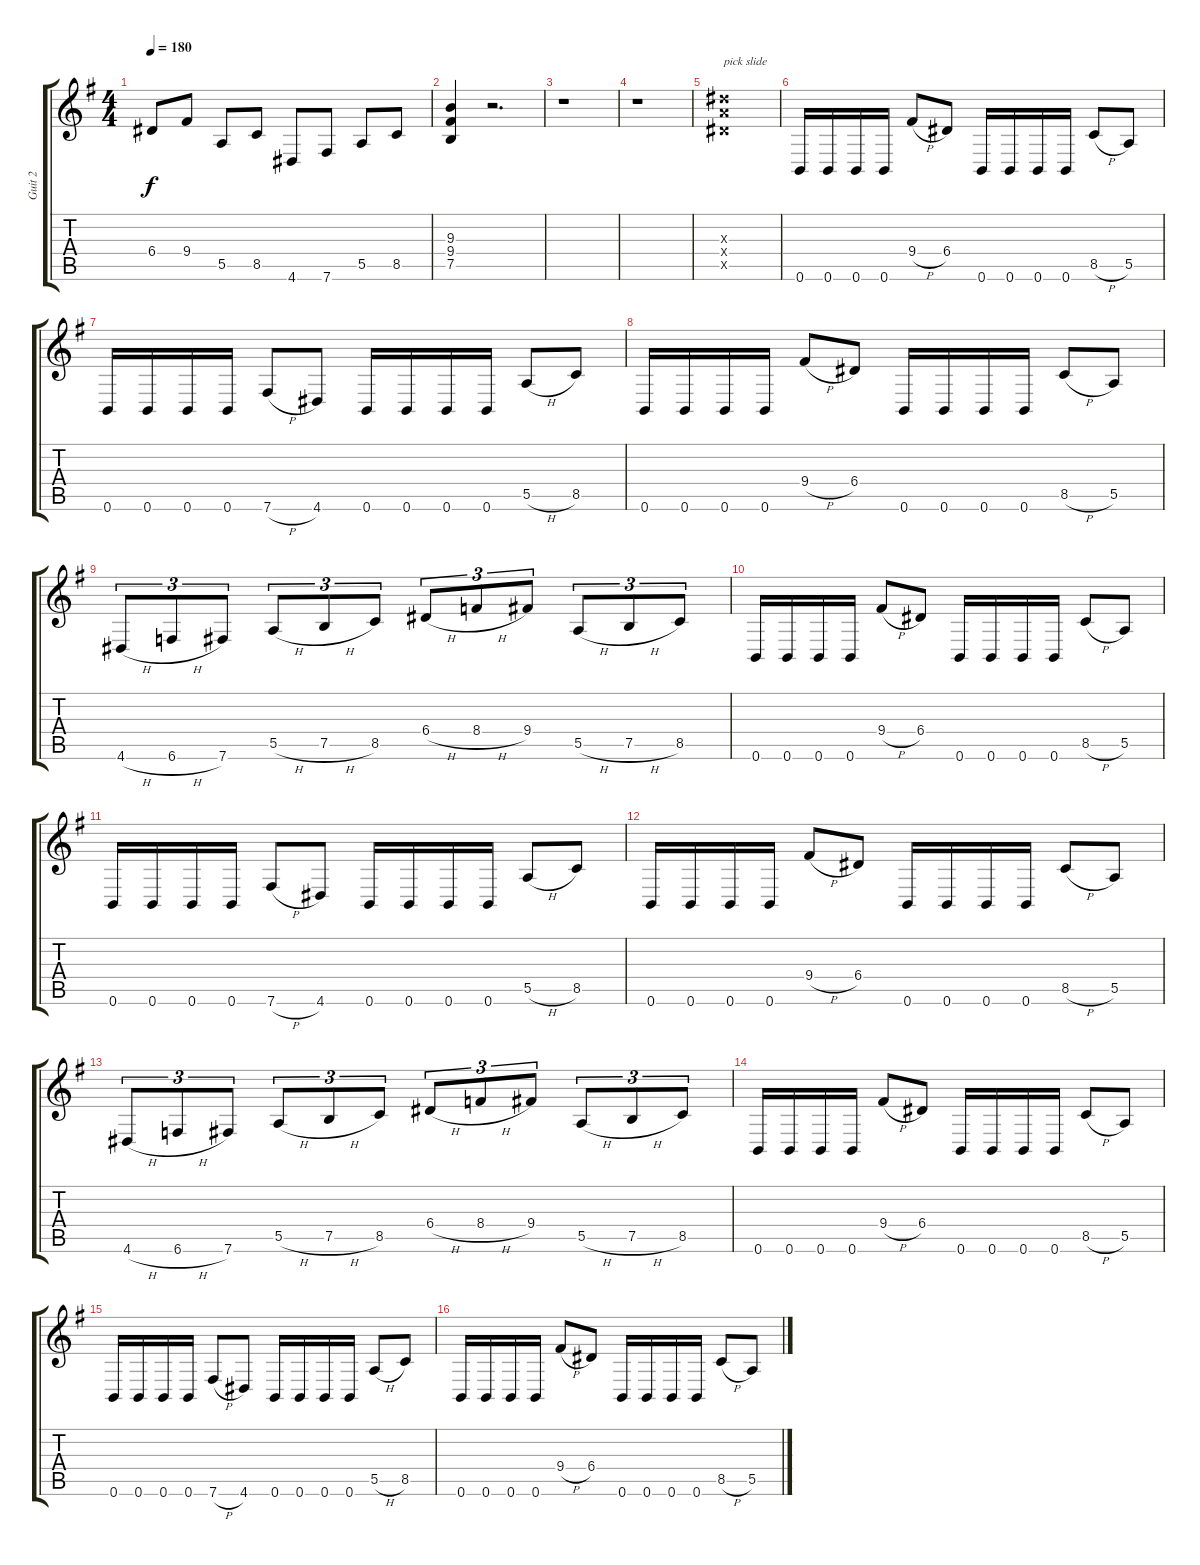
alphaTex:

\track ("Guit 2" "Guit 2") {instrument distortionguitar}
\staff {score tabs}
\tuning (B3 Gb3 D3 A2 E2 B1) {hide}
\ts (4 4)
\tempo 180
\clef g2
\ks g
6.4.8{dy f} 9.4.8 5.5.8 8.5.8 4.6.8 7.6.8 5.5.8 8.5.8 |
(9.3 9.4 7.5).4 r.2{d} |
r.1 |
r.1 |
(13.3{x} 12.4{x} 11.5{x}).1{txt "pick slide"} |
0.6.16 0.6.16 0.6.16 0.6.16 9.4{h}.8 6.4.8 0.6.16 0.6.16 0.6.16 0.6.16 8.5{h}.8 5.5.8 |
0.6.16 0.6.16 0.6.16 0.6.16 7.6{h}.8 4.6.8 0.6.16 0.6.16 0.6.16 0.6.16 5.5{h}.8 8.5.8 |
0.6.16 0.6.16 0.6.16 0.6.16 9.4{h}.8 6.4.8 0.6.16 0.6.16 0.6.16 0.6.16 8.5{h}.8 5.5.8 |
4.6{h}.8{tu (3 2)} 6.6{h}.8{tu (3 2)} 7.6.8{tu (3 2)} 5.5{h}.8{tu (3 2)} 7.5{h}.8{tu (3 2)} 8.5.8{tu (3 2)} 6.4{h}.8{tu (3 2)} 8.4{h}.8{tu (3 2)} 9.4.8{tu (3 2)} 5.5{h}.8{tu (3 2)} 7.5{h}.8{tu (3 2)} 8.5.8{tu (3 2)} |
0.6.16 0.6.16 0.6.16 0.6.16 9.4{h}.8 6.4.8 0.6.16 0.6.16 0.6.16 0.6.16 8.5{h}.8 5.5.8 |
0.6.16 0.6.16 0.6.16 0.6.16 7.6{h}.8 4.6.8 0.6.16 0.6.16 0.6.16 0.6.16 5.5{h}.8 8.5.8 |
0.6.16 0.6.16 0.6.16 0.6.16 9.4{h}.8 6.4.8 0.6.16 0.6.16 0.6.16 0.6.16 8.5{h}.8 5.5.8 |
4.6{h}.8{tu (3 2)} 6.6{h}.8{tu (3 2)} 7.6.8{tu (3 2)} 5.5{h}.8{tu (3 2)} 7.5{h}.8{tu (3 2)} 8.5.8{tu (3 2)} 6.4{h}.8{tu (3 2)} 8.4{h}.8{tu (3 2)} 9.4.8{tu (3 2)} 5.5{h}.8{tu (3 2)} 7.5{h}.8{tu (3 2)} 8.5.8{tu (3 2)} |
0.6.16 0.6.16 0.6.16 0.6.16 9.4{h}.8 6.4.8 0.6.16 0.6.16 0.6.16 0.6.16 8.5{h}.8 5.5.8 |
0.6.16 0.6.16 0.6.16 0.6.16 7.6{h}.8 4.6.8 0.6.16 0.6.16 0.6.16 0.6.16 5.5{h}.8 8.5.8 |
0.6.16 0.6.16 0.6.16 0.6.16 9.4{h}.8 6.4.8 0.6.16 0.6.16 0.6.16 0.6.16 8.5{h}.8 5.5.8
